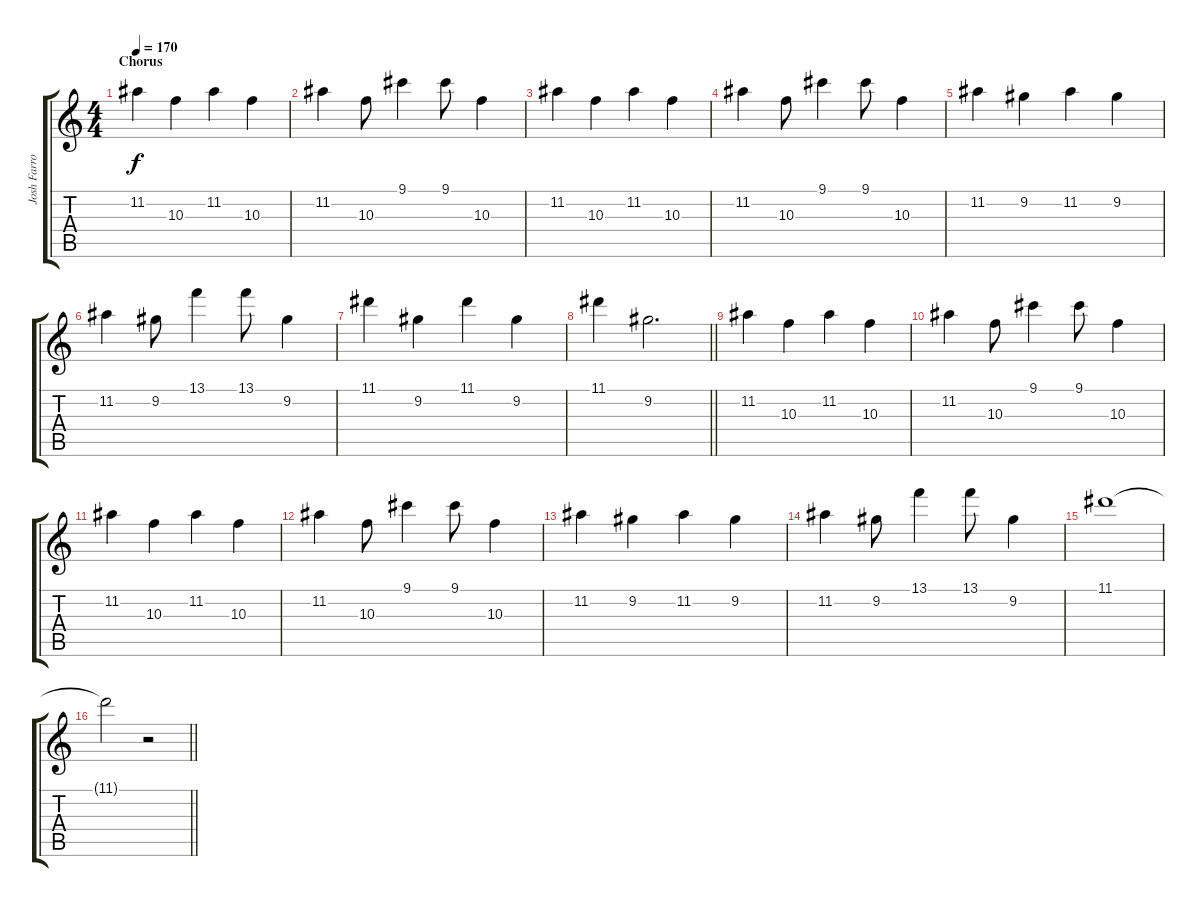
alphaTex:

\track ("Josh Farro (Lead Guitar)" "Josh Farro") {instrument distortionguitar}
\staff {score tabs}
\tuning (E4 B3 G3 D3 A2 D2) {hide}
\ts (4 4)
\section ("" "Chorus")
\tempo 170
\clef g2
\ks c
11.2.4{dy f volume 10 instrument distortionguitar} 10.3.4 11.2.4 10.3.4 |
11.2.4 10.3.8 9.1.4 9.1.8 10.3.4 |
11.2.4 10.3.4 11.2.4 10.3.4 |
11.2.4 10.3.8 9.1.4 9.1.8 10.3.4 |
11.2.4 9.2.4 11.2.4 9.2.4 |
11.2.4 9.2.8 13.1.4 13.1.8 9.2.4 |
11.1.4 9.2.4 11.1.4 9.2.4 |
\barLineRight lightlight
11.1.4 9.2.2{d} |
11.2.4 10.3.4 11.2.4 10.3.4 |
11.2.4 10.3.8 9.1.4 9.1.8 10.3.4 |
11.2.4 10.3.4 11.2.4 10.3.4 |
11.2.4 10.3.8 9.1.4 9.1.8 10.3.4 |
11.2.4 9.2.4 11.2.4 9.2.4 |
11.2.4 9.2.8 13.1.4 13.1.8 9.2.4 |
11.1.1 |
\barLineRight lightlight
11.1{t}.2 r.2
